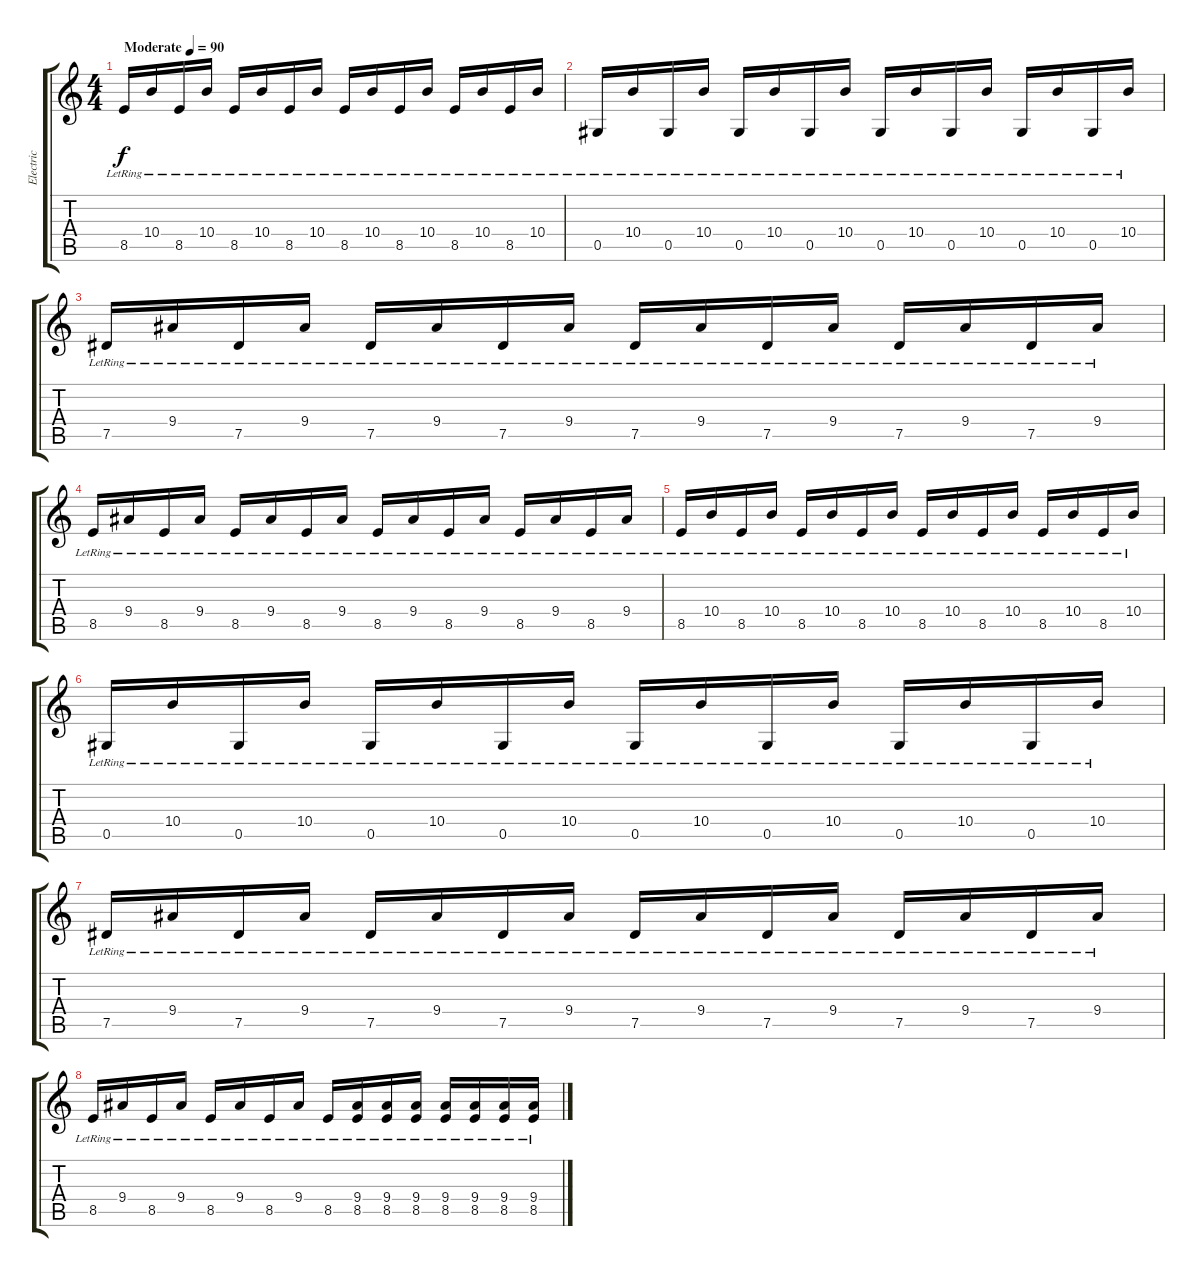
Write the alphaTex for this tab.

\track ("Electric" "Electric") {instrument electricguitarclean}
\staff {score tabs}
\tuning (Eb4 Bb3 Gb3 Db3 Ab2 Db2) {hide}
\ts (4 4)
\tempo (90 "Moderate")
\clef g2
\ks c
8.5{lr}.16{dy f instrument electricguitarclean} 10.4{lr}.16 8.5{lr}.16 10.4{lr}.16 8.5{lr}.16 10.4{lr}.16 8.5{lr}.16 10.4{lr}.16 8.5{lr}.16 10.4{lr}.16 8.5{lr}.16 10.4{lr}.16 8.5{lr}.16 10.4{lr}.16 8.5{lr}.16 10.4{lr}.16 |
0.5{lr}.16 10.4{lr}.16 0.5{lr}.16 10.4{lr}.16 0.5{lr}.16 10.4{lr}.16 0.5{lr}.16 10.4{lr}.16 0.5{lr}.16 10.4{lr}.16 0.5{lr}.16 10.4{lr}.16 0.5{lr}.16 10.4{lr}.16 0.5{lr}.16 10.4{lr}.16 |
7.5{lr}.16 9.4{lr}.16 7.5{lr}.16 9.4{lr}.16 7.5{lr}.16 9.4{lr}.16 7.5{lr}.16 9.4{lr}.16 7.5{lr}.16 9.4{lr}.16 7.5{lr}.16 9.4{lr}.16 7.5{lr}.16 9.4{lr}.16 7.5{lr}.16 9.4{lr}.16 |
8.5{lr}.16 9.4{lr}.16 8.5{lr}.16 9.4{lr}.16 8.5{lr}.16 9.4{lr}.16 8.5{lr}.16 9.4{lr}.16 8.5{lr}.16 9.4{lr}.16 8.5{lr}.16 9.4{lr}.16 8.5{lr}.16 9.4{lr}.16 8.5{lr}.16 9.4{lr}.16 |
8.5{lr}.16 10.4{lr}.16 8.5{lr}.16 10.4{lr}.16 8.5{lr}.16 10.4{lr}.16 8.5{lr}.16 10.4{lr}.16 8.5{lr}.16 10.4{lr}.16 8.5{lr}.16 10.4{lr}.16 8.5{lr}.16 10.4{lr}.16 8.5{lr}.16 10.4{lr}.16 |
0.5{lr}.16 10.4{lr}.16 0.5{lr}.16 10.4{lr}.16 0.5{lr}.16 10.4{lr}.16 0.5{lr}.16 10.4{lr}.16 0.5{lr}.16 10.4{lr}.16 0.5{lr}.16 10.4{lr}.16 0.5{lr}.16 10.4{lr}.16 0.5{lr}.16 10.4{lr}.16 |
7.5{lr}.16 9.4{lr}.16 7.5{lr}.16 9.4{lr}.16 7.5{lr}.16 9.4{lr}.16 7.5{lr}.16 9.4{lr}.16 7.5{lr}.16 9.4{lr}.16 7.5{lr}.16 9.4{lr}.16 7.5{lr}.16 9.4{lr}.16 7.5{lr}.16 9.4{lr}.16 |
8.5{lr}.16 9.4{lr}.16 8.5{lr}.16 9.4{lr}.16 8.5{lr}.16 9.4{lr}.16 8.5{lr}.16 9.4{lr}.16 8.5{lr}.16 (9.4{lr} 8.5).16 (9.4 8.5{lr}).16 (9.4{lr} 8.5).16 (9.4 8.5{lr}).16 (9.4{lr} 8.5).16 (9.4 8.5{lr}).16 (9.4{lr} 8.5).16
